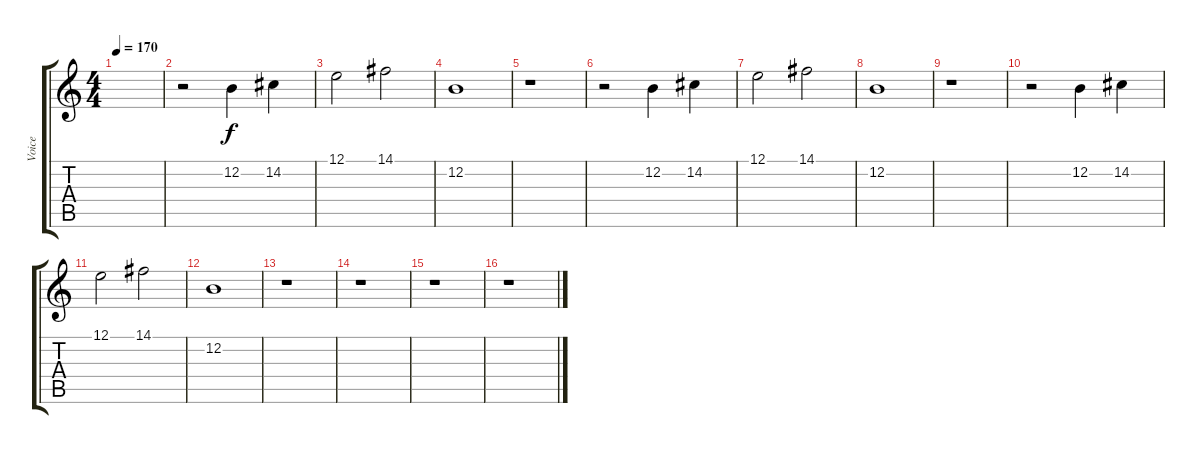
\track ("Voice" "Voice") {instrument voiceoohs}
\staff {score tabs}
\tuning (E4 B3 G3 D3 A2 E2) {hide}
\ts (4 4)
\tempo 170
\clef g2
\ks c
|
r.2 12.2.4 14.2.4 |
12.1.2 14.1.2 |
12.2.1 |
r.1 |
r.2 12.2.4 14.2.4 |
12.1.2 14.1.2 |
12.2.1 |
r.1 |
r.2 12.2.4 14.2.4 |
12.1.2 14.1.2 |
12.2.1 |
r.1 |
r.1 |
r.1 |
r.1
